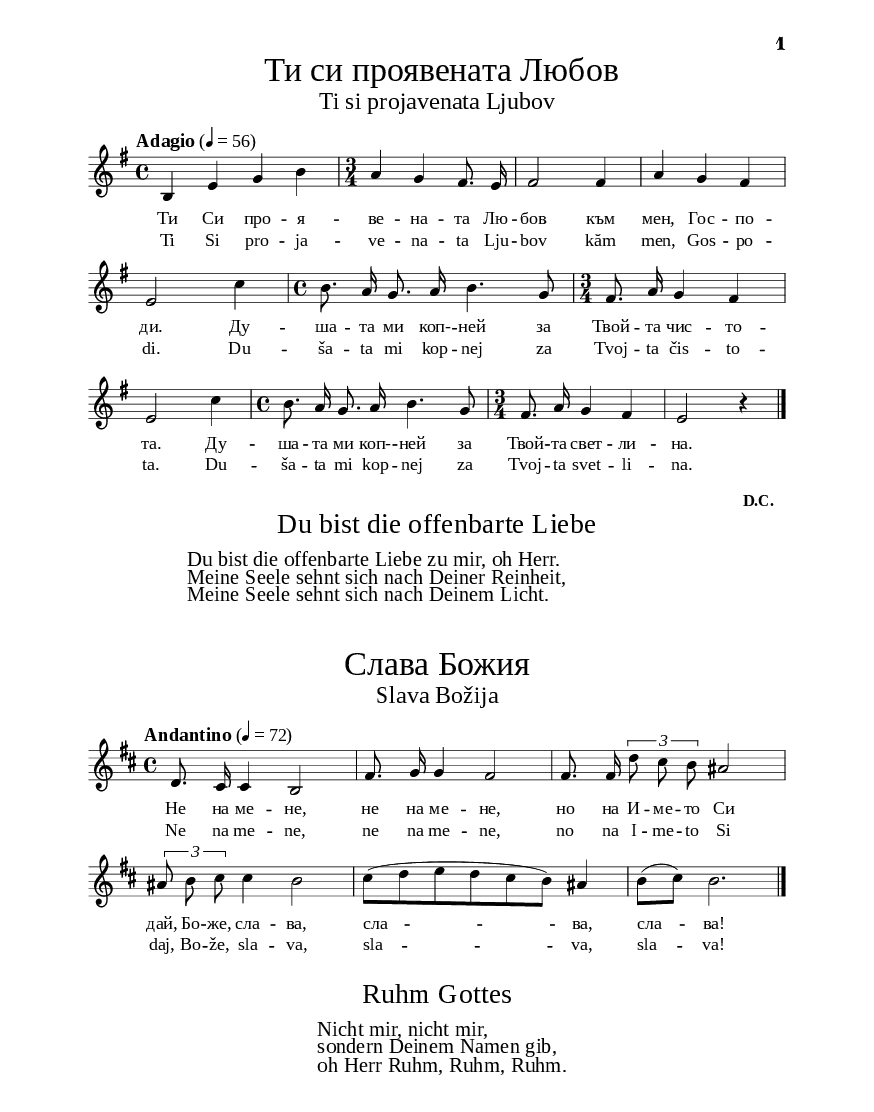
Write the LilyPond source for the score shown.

\version "2.24.3"

% include paper part and global functions
\include "include/globals.ily"

\bookpart {
  \label #'ref055_2
  \tocItem \markup "Ти си проявената Любов – Ti si projavenata Ljubov"
  \include "include/bookpart-paper.ily"
  \score {
    \include "include/score-layout.ily"

    \new Voice \absolute  {
      \clef treble
      \key e \minor
      \time 4/4
      \tempoFunc "Adagio" 4 "56"
      \autoBeamOff
      b4 e' g' b' | \time 3/4  a'4 g' fis'8. e'16 |
      fis'2 fis'4 |

      a'4 g' fis' \break |

      e'2 c''4 |

      \time 4/4  b'8. a'16 g'8. a'16 b'4. g'8   |
      \time 3/4  fis'8. a'16 g'4 fis' \break|  e'2 c''4   |

      \time 4/4  b'8. a'16 g'8. a'16 b'4. g'8 | \time 3/4  fis'8. a'16 g'4 fis' | e'2 r4 \bar "|."
    }

    \addlyrics {
      Ти Си про -- я -- ве -- на -- та Лю -- бов към мен, Гос -- по --
      ди. Ду -- ша -- та ми "коп-" -- ней за Твой -- та чис -- то --
      та. Ду -- ша -- та ми "коп-" -- ней за Твой -- та свет -- ли -- на.
    }
    \addlyrics {
      Ti Si pro -- ja -- ve -- na -- ta Lju -- bov kăm men, Gos -- po --
      di. Du -- ša -- ta mi kop -- nej za Tvoj -- ta čis -- to --
      ta. Du -- ša -- ta mi kop -- nej za Tvoj -- ta svet -- li -- na.
    }

    \header {
      title = \titleFunc " Ти си проявената Любов" "Ti si projavenata Ljubov"
    }

    \midi{}

  } % score

  \markup \empty-one
  \markup \dc-one "D.C."



  % include foreign translation(s) of the song
  \version "2.24.3"

\markup \fill-line { \fontsize #deTitleFontSize "Du bist die offenbarte Liebe" }
\markup \null
\markup \null
\markup \fontsize #deCoupletFontSize {
  \hspace #12
  \override #`(baseline-skip . ,deCoupletBaselineSkip)

  \column {

    \line { " "Du bist die offenbarte Liebe zu mir, oh Herr.}
    \line { " "Meine Seele sehnt sich nach Deiner Reinheit,}
    \line { " "Meine Seele sehnt sich nach Deinem Licht.}



  }

}


  \markup \empty-three

  \label #'ref053
  \tocItem \markup "Слава Божия – Slava Božija"
  \include "include/bookpart-paper.ily"
  \score {
    \include "include/score-layout.ily"

    \new Voice \absolute  {
      \clef treble
      \key b \minor
      \time 4/4
      \tempoFunc "Andantino" 4 "72"
      \autoBeamOff

      d'8. cis'16 cis'4 b2 | fis'8. g'16 g'4 fis'2 | fis'8. fis'16 \tupletUp \tuplet 3/2 {  d''8 cis'' b'8 } ais'2 | \break
      \times 2/3  { ais'8 b' cis''8 } cis''4 b'2 | cis''8 [( d'' e'' d'' cis'' b' )] ais'4 | b'8 [( cis'' )] b'2. \bar "|."
    }

    \addlyrics {
      Не на ме -- не, не на ме -- не, но на И -- ме -- то Си
      дай, Бо -- же, сла -- ва, сла -- ва, сла -- ва!
    }

    \addlyrics {
      Ne na me -- ne, ne na me -- ne, no na I -- me -- to Si
      daj, Bo -- že, sla -- va, sla -- va, sla -- va!
    }
    \header {
      title = \titleFunc "Слава Божия" "Slava Božija"
    }

    \midi{}

  } % score
  \markup \vspace #1
  % include foreign translation(s) of the song
  \version "2.24.4"

\markup \fill-line { \fontsize #deTitleFontSize "Ruhm Gottes" }
\markup \null
\markup \null
\markup \abs-fontsize #10 {
   \hspace #30
  \override #`(baseline-skip . ,deCoupletBaselineSkip)

  \column {
    \line { " " Nicht mir, nicht mir, }
    \line { " " sondern Deinem Namen gib,}
    \line { " " oh Herr Ruhm, Ruhm, Ruhm.}
  }
}




} % bookpart
